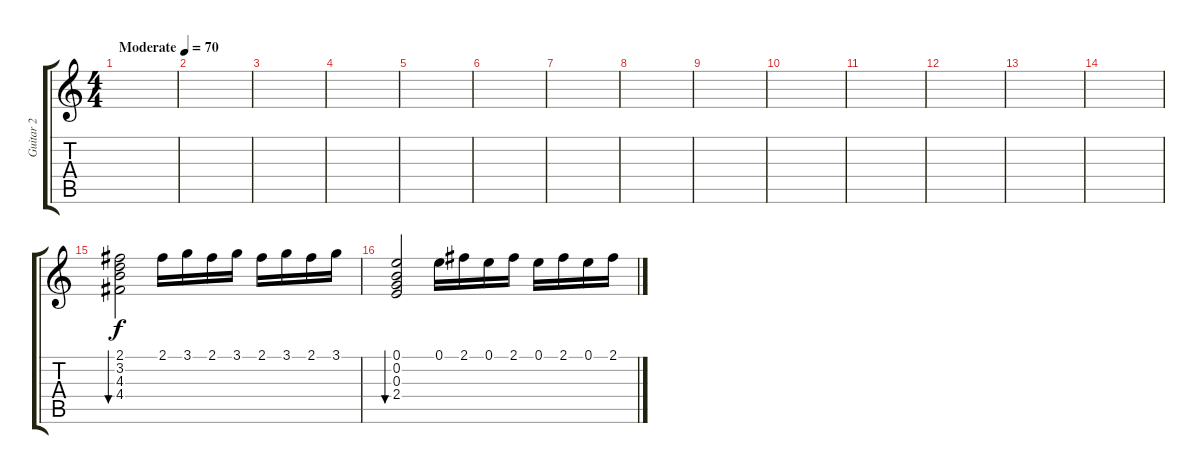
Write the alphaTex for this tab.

\track ("Guitar 2" "Guitar 2") {instrument acousticguitarsteel}
\staff {score tabs}
\tuning (E4 B3 G3 D3 A2 E2) {hide}
\ts (4 4)
\tempo (70 "Moderate")
\clef g2
\ks c
|
|
|
|
|
|
|
|
|
|
|
|
|
|
(2.1 3.2 4.3 4.4).2{bu 60} 2.1.16 3.1.16 2.1.16 3.1.16 2.1.16 3.1.16 2.1.16 3.1.16 |
(0.1 0.2 0.3 2.4).2{bu 60} 0.1.16 2.1.16 0.1.16 2.1.16 0.1.16 2.1.16 0.1.16 2.1.16
